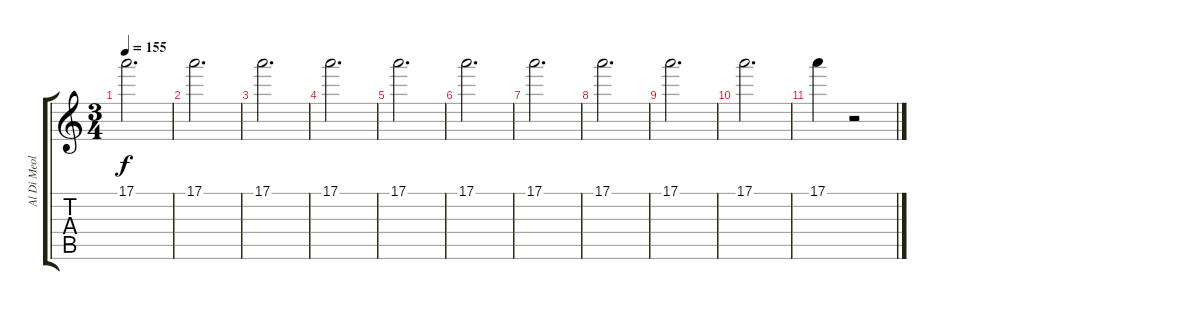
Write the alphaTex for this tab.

\track ("Al Di Meola" "Al Di Meol") {instrument acousticguitarnylon}
\staff {score tabs}
\tuning (E4 B3 G3 D3 A2 E2) {hide}
\ts (3 4)
\tempo 155
\clef g2
\ks c
17.1.2{d dy f} |
17.1.2{d} |
17.1.2{d} |
17.1.2{d} |
17.1.2{d} |
17.1.2{d} |
17.1.2{d} |
17.1.2{d} |
17.1.2{d} |
17.1.2{d} |
17.1.4 r.2
